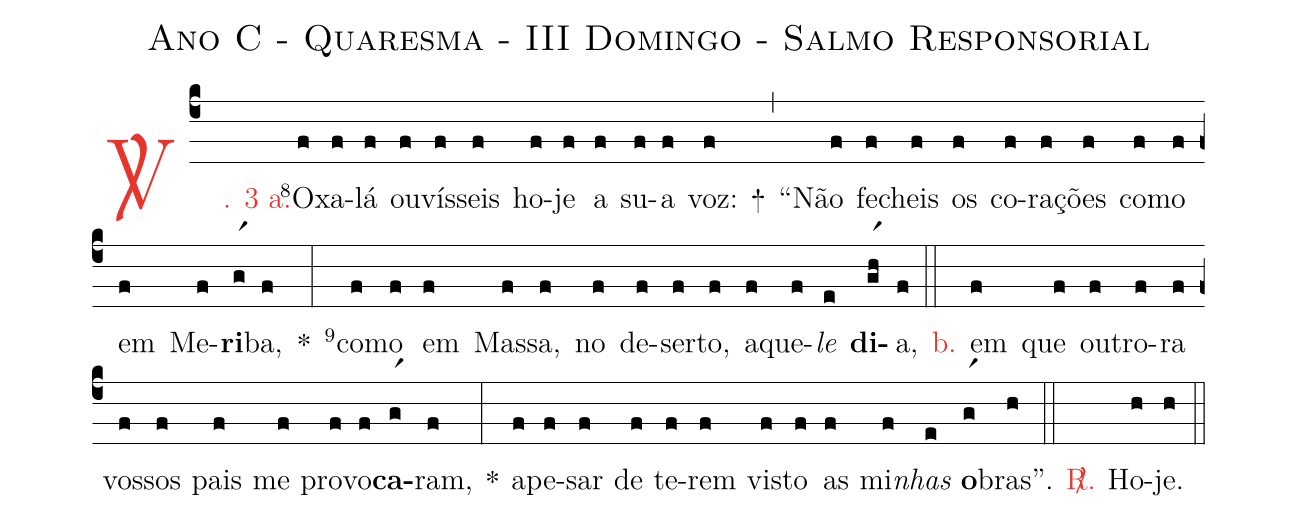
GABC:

name: Ano C - Quaresma - III Domingo - Salmo Responsorial;
%%
(c4)

<c><sp>V/</sp>. 3 a.</c>() <v>\VSup{8}</v>O(f)xa(f)lá(f) ou(f)vís(f)seis(f) ho(f)je(f) a(f) su(f)a(f) voz:(f) +(,)
``Não(f) fe(f)cheis(f) os(f) co(f)ra(f)ções(f) co(f)mo(f) em(f) Me(f)<b>ri</b>(gr1)ba,(f) *(:)
<v>\VSup{9}</v>co(f)mo(f) em(f) Mas(f)sa,(f) no(f) de(f)ser(f)to,(f) a(f)que(f)<i>le</i>(e) <b>di</b>(gr1h)a,(f)

(::)

<nlba><c>b.</c>() em</nlba>(f) que(f) ou(f)tro(f)ra(f) vos(f)sos(f) pais(f) me(f) pro(f)vo(f)<b>ca</b>(gr1)ram,(f) *(:)
a(f)pe(f)sar(f) de(f) te(f)rem(f) vis(f)to(f) as(f) mi(f)<i>nhas</i>(e) <b>o</b>(gr1)bras''.(h)

(::)

<nlba><c><sp>R/</sp>.</c>() Ho</nlba>(h)je.(h)

(::)
